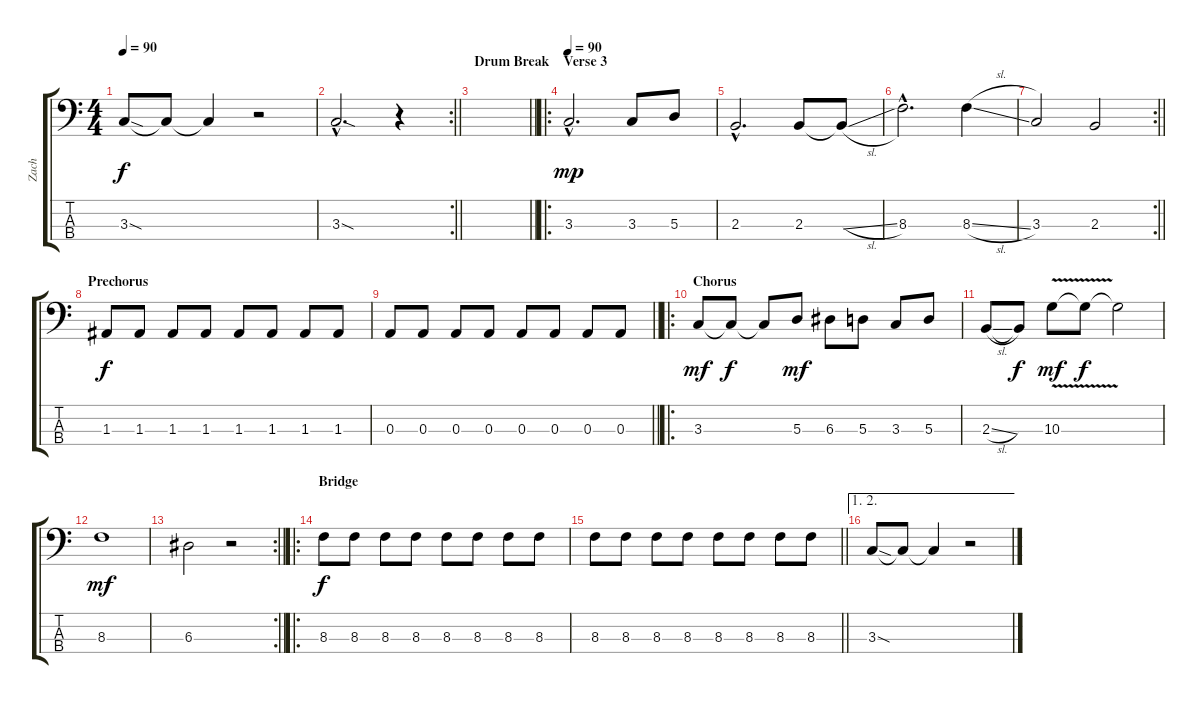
\track ("Zach" "Zach") {instrument electricbassfinger}
\staff {score tabs}
\tuning (G2 D2 A1 E1) {hide}
\ts (4 4)
\tempo 90
\clef f4
\ks c
3.3{sod}.8{dy f} 3.3{t}.8 3.3{t}.4 r.2 |
\rc 2
\barLineRight lightlight
3.3{sod hac}.2{d} r.4 |
\section ("" "Drum Break")
\barLineRight lightlight
|
\ro
\section ("" "Verse 3")
\tempo 90
3.3{hac}.2{d dy mp} 3.3.8 5.3.8 |
2.3{hac}.2{d} 2.3.8 2.3{sl t}.8 |
8.3{hac}.2{d} 8.3{sl}.4 |
\rc 2
\barLineRight lightlight
3.3.2 2.3.2 |
\section ("" "Prechorus")
1.3.8{dy f} 1.3.8 1.3.8 1.3.8 1.3.8 1.3.8 1.3.8 1.3.8 |
\barLineRight lightlight
0.3.8 0.3.8 0.3.8 0.3.8 0.3.8 0.3.8 0.3.8 0.3.8 |
\ro
\section ("" "Chorus")
3.3.8{dy mf} 3.3{t}.8{dy f} 3.3{t}.8 5.3.8{dy mf} 6.3.8 5.3.8 3.3.8 5.3.8 |
2.3{sl}.8 2.3{t}.8{dy f} 10.3{v}.8{dy mf} 10.3{t}.8{dy f} 10.3{t}.2 |
8.3.1{dy mf} |
\rc 2
\barLineRight lightlight
6.3.2 r.2 |
\ro
\section ("" "Bridge")
8.3.8{dy f} 8.3.8 8.3.8 8.3.8 8.3.8 8.3.8 8.3.8 8.3.8 |
\barLineRight lightlight
8.3.8 8.3.8 8.3.8 8.3.8 8.3.8 8.3.8 8.3.8 8.3.8 |
\ae (1 2)
3.3{sod}.8 3.3{t}.8 3.3{t}.4 r.2
